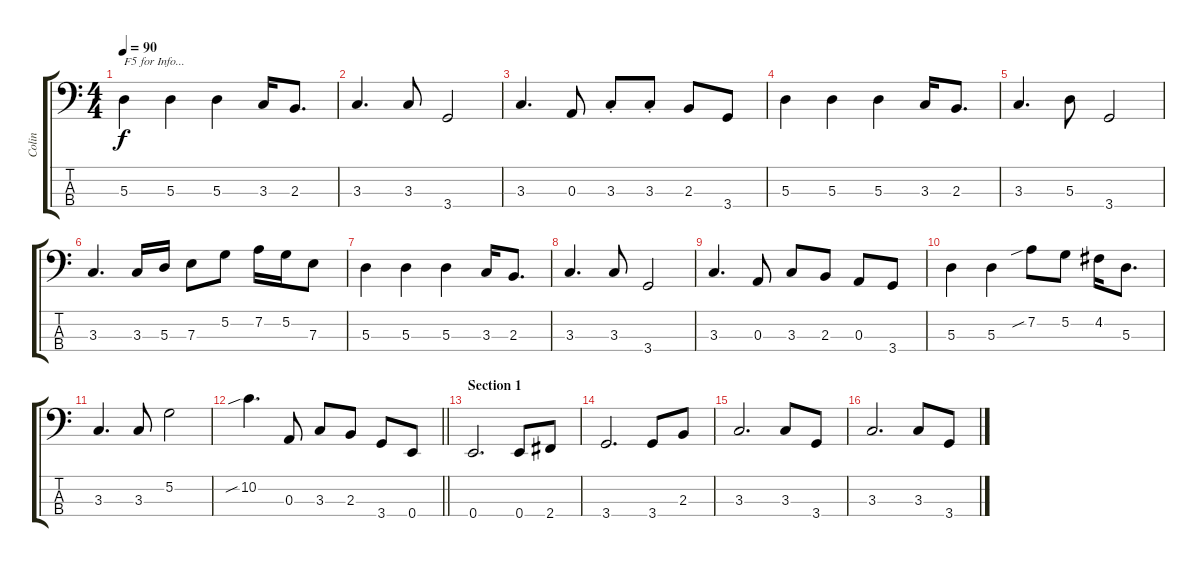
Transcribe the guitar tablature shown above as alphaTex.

\track ("Colin" "Colin") {instrument electricbassfinger}
\staff {score tabs}
\tuning (G2 D2 A1 E1) {hide}
\ts (4 4)
\tempo 90
\clef f4
\ks c
5.3.4{txt "F5 for Info..." dy f instrument electricbassfinger} 5.3.4 5.3.4 3.3.16 2.3.8{d} |
3.3.4{d} 3.3.8 3.4.2 |
3.3.4{d} 0.3.8 3.3{st}.8 3.3{st}.8 2.3.8 3.4.8 |
5.3.4 5.3.4 5.3.4 3.3.16 2.3.8{d} |
3.3.4{d} 5.3.8 3.4.2 |
3.3.4{d} 3.3.16 5.3.16 7.3.8 5.2.8 7.2.16 5.2.16 7.3.8 |
5.3.4 5.3.4 5.3.4 3.3.16 2.3.8{d} |
3.3.4{d} 3.3.8 3.4.2 |
3.3.4{d} 0.3.8 3.3.8 2.3.8 0.3.8 3.4.8 |
5.3.4 5.3.4 7.2{sib}.8 5.2.8 4.2.16 5.3.8{d} |
3.3.4{d} 3.3.8 5.2.2 |
\barLineRight lightlight
10.2{sib}.4{d} 0.3.8 3.3.8 2.3.8 3.4.8 0.4.8 |
\section ("" "Section 1")
0.4.2{d} 0.4.8 2.4.8 |
3.4.2{d} 3.4.8 2.3.8 |
3.3.2{d} 3.3.8 3.4.8 |
3.3.2{d} 3.3.8 3.4.8
